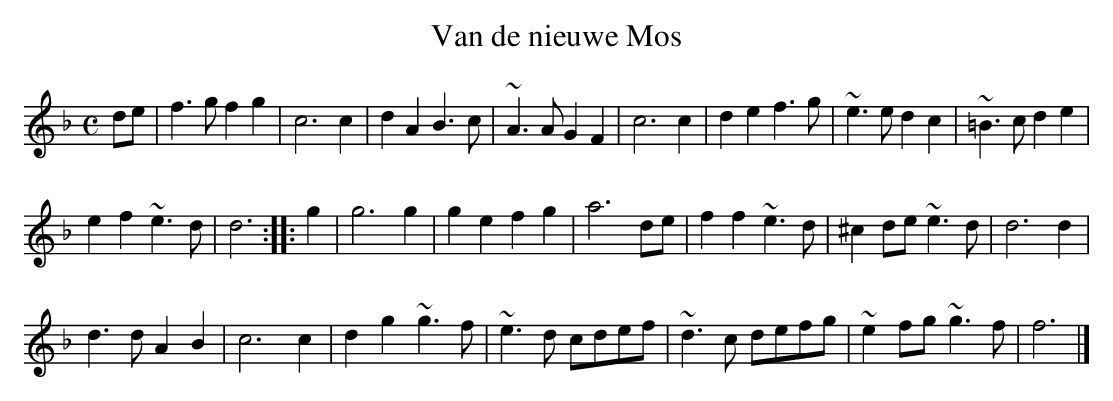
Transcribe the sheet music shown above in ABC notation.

X:1
T:Van de nieuwe Mos
M:C
K:Fmaj
de|f3gf2g2|c6c2|d2A2B3c|~A3AG2F2|c6c2|d2e2f3g|~e3ed2c2|~=B3cd2e2|
e2f2~e3d|d6:||:g2|g6g2|g2e2f2g2|a6de|f2f2~e3d|^c2de~e3d|d6d2|
d3dA2B2|c6c2|d2g2~g3f|~e3d cdef|~d3c defg|~e2fg~g3f|f6|]
